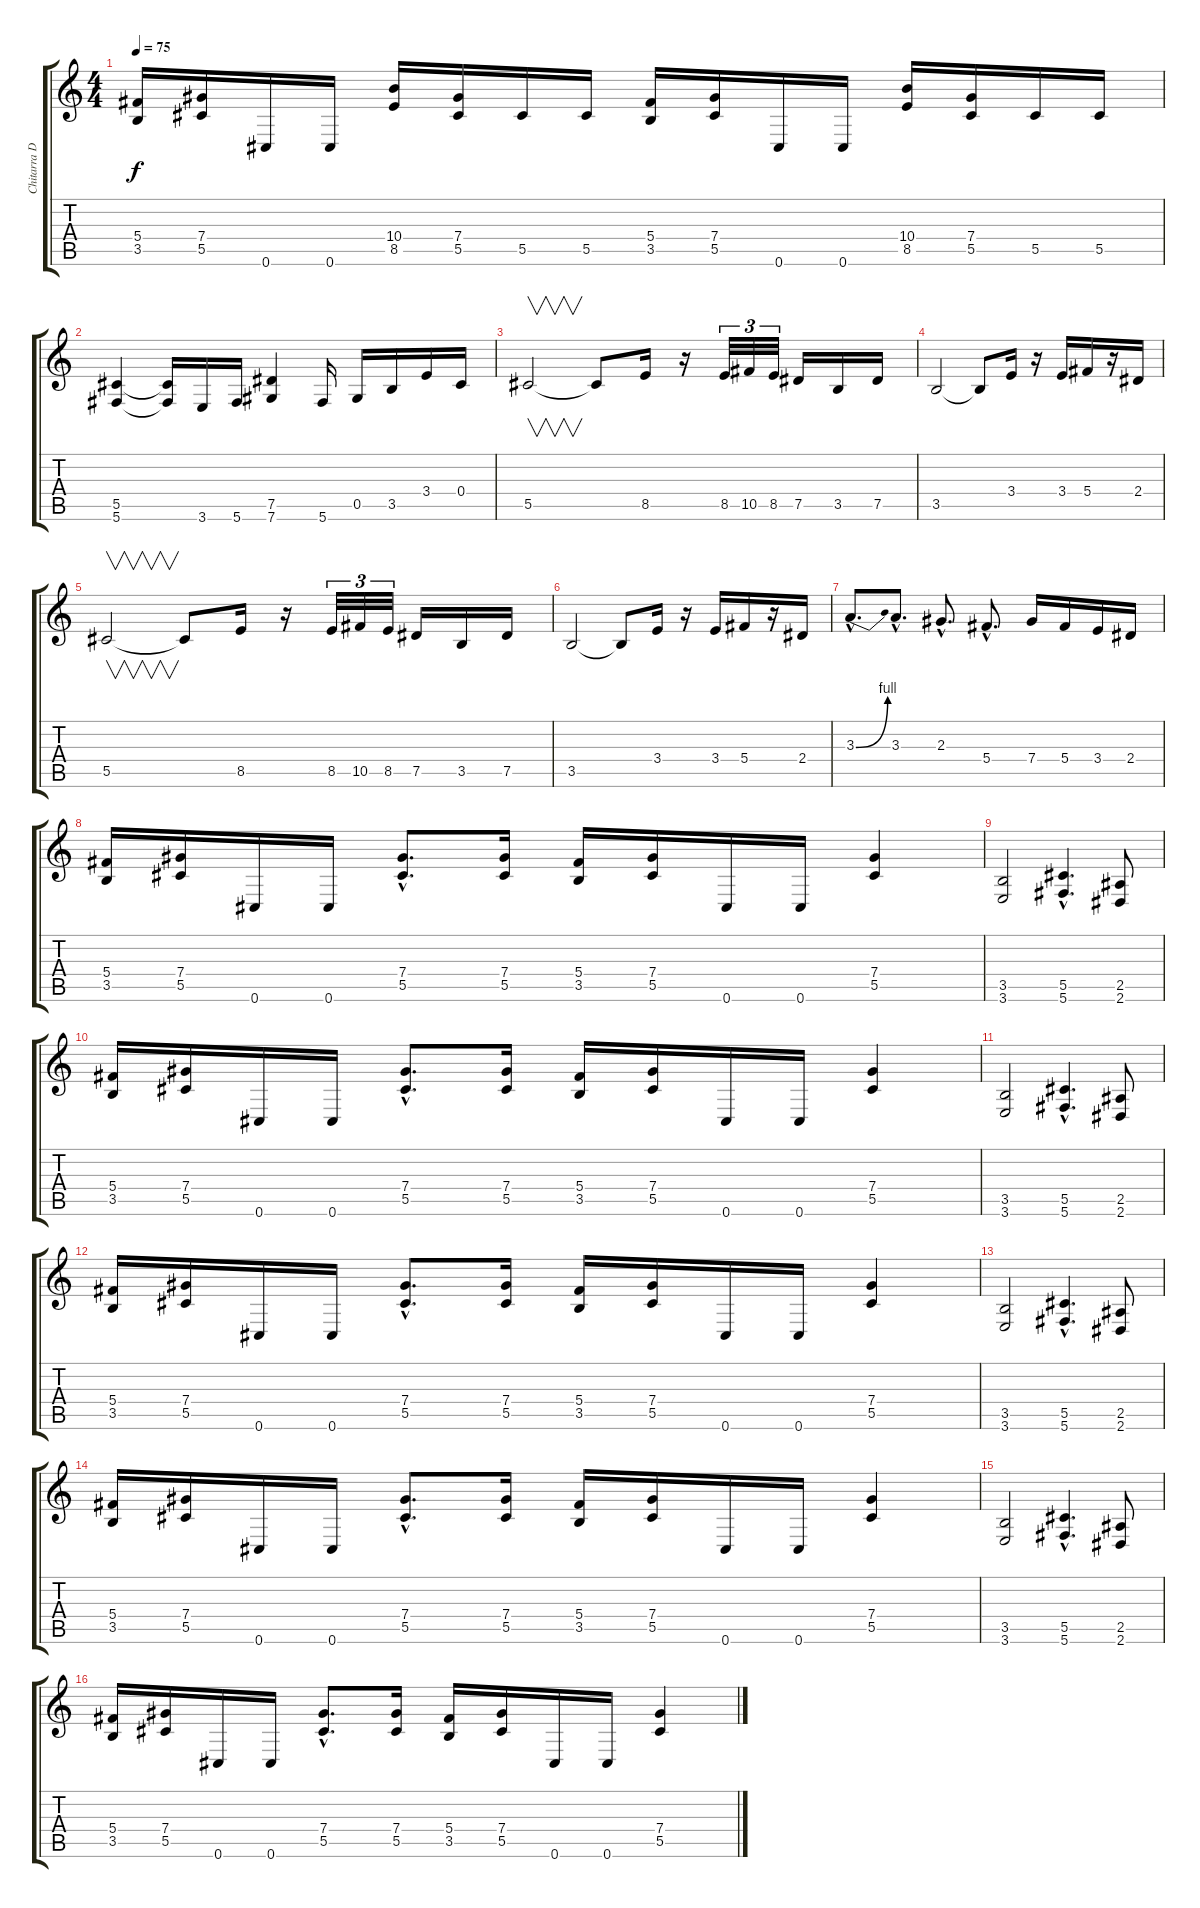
\track ("Chitarra Distorta" "Chitarra D") {instrument distortionguitar}
\staff {score tabs}
\tuning (Eb4 Bb3 Gb3 Db3 Ab2 Db2) {hide}
\ts (4 4)
\tempo 75
\clef g2
\ks c
(5.4 3.5).16{dy f} (7.4 5.5).16 0.6.16 0.6.16 (10.4 8.5).16 (7.4 5.5).16 5.5.16 5.5.16 (5.4 3.5).16 (7.4 5.5).16 0.6.16 0.6.16 (10.4 8.5).16 (7.4 5.5).16 5.5.16 5.5.16 |
(5.5 5.6).4 (5.5{t} 5.6{t}).16 3.6.16 5.6.16 (7.5 7.6).4 5.6.16 0.5.16 3.5.16 3.4.16 0.4.16 |
5.5.2{v} 5.5{t}.8 8.5.16 r.16 8.5.32{tu (3 2)} 10.5.32{tu (3 2)} 8.5.32{tu (3 2)} 7.5.16 3.5.16 7.5.16 |
3.5.2 3.5{t}.8 3.4.16 r.16 3.4.16 5.4.16 r.16 2.4.16 |
5.5.2{v} 5.5{t}.8 8.5.16 r.16 8.5.32{tu (3 2)} 10.5.32{tu (3 2)} 8.5.32{tu (3 2)} 7.5.16 3.5.16 7.5.16 |
3.5.2 3.5{t}.8 3.4.16 r.16 3.4.16 5.4.16 r.16 2.4.16 |
3.3{be (bend 0 0 60 4) hac}.8{d} 3.3{hac}.8{d} 2.3{hac}.8{d} 5.4{hac}.8{d} 7.4.16 5.4.16 3.4.16 2.4.16 |
(5.4 3.5).16 (7.4 5.5).16 0.6.16 0.6.16 (7.4{hac} 5.5{hac}).8{d} (7.4 5.5).16 (5.4 3.5).16 (7.4 5.5).16 0.6.16 0.6.16 (7.4 5.5).4 |
(3.5 3.6).2 (5.5{hac} 5.6{hac}).4{d} (2.5 2.6).8 |
(5.4 3.5).16 (7.4 5.5).16 0.6.16 0.6.16 (7.4{hac} 5.5{hac}).8{d} (7.4 5.5).16 (5.4 3.5).16 (7.4 5.5).16 0.6.16 0.6.16 (7.4 5.5).4 |
(3.5 3.6).2 (5.5{hac} 5.6{hac}).4{d} (2.5 2.6).8 |
(5.4 3.5).16 (7.4 5.5).16 0.6.16 0.6.16 (7.4{hac} 5.5{hac}).8{d} (7.4 5.5).16 (5.4 3.5).16 (7.4 5.5).16 0.6.16 0.6.16 (7.4 5.5).4 |
(3.5 3.6).2 (5.5{hac} 5.6{hac}).4{d} (2.5 2.6).8 |
(5.4 3.5).16 (7.4 5.5).16 0.6.16 0.6.16 (7.4{hac} 5.5{hac}).8{d} (7.4 5.5).16 (5.4 3.5).16 (7.4 5.5).16 0.6.16 0.6.16 (7.4 5.5).4 |
(3.5 3.6).2 (5.5{hac} 5.6{hac}).4{d} (2.5 2.6).8 |
(5.4 3.5).16 (7.4 5.5).16 0.6.16 0.6.16 (7.4{hac} 5.5{hac}).8{d} (7.4 5.5).16 (5.4 3.5).16 (7.4 5.5).16 0.6.16 0.6.16 (7.4 5.5).4
